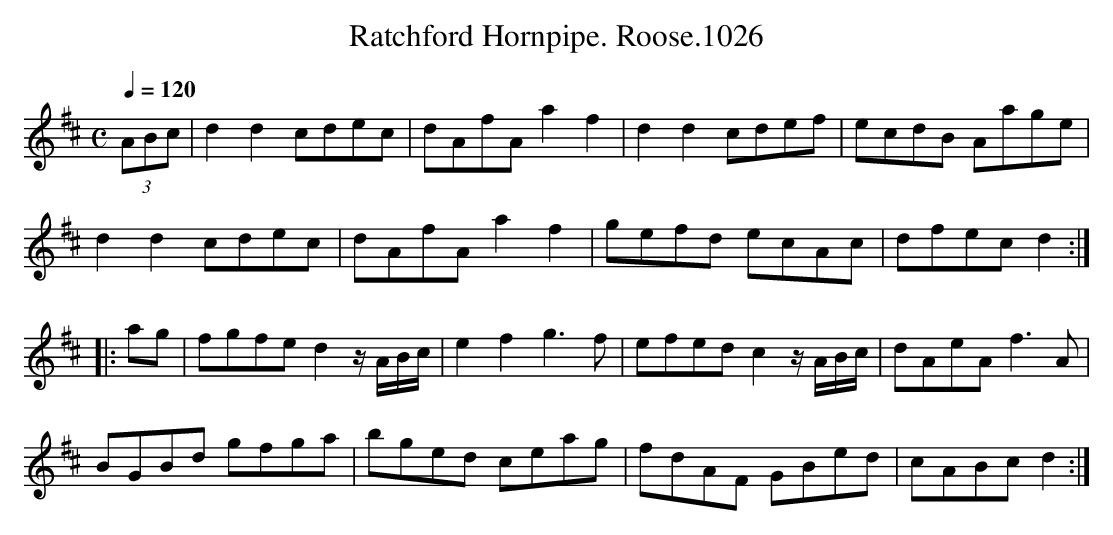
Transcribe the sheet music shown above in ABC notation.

X:1
T:Ratchford Hornpipe. Roose.1026
Q:1/4=120
L:1/8
M:C
K:D
(3ABc|d2d2 cdec|dAfAa2f2|d2d2 cdef|ecdB Aage|
d2d2 cdec|dAfAa2f2|gefd ecAc|dfec d2:|
|:ag|fgfe d2z/A/B/c/|e2f2g3f|efed c2z/A/B/c/|dAeAf3A|
BGBd gfga|bged ceag|fdAF GBed|cABc d2:|
